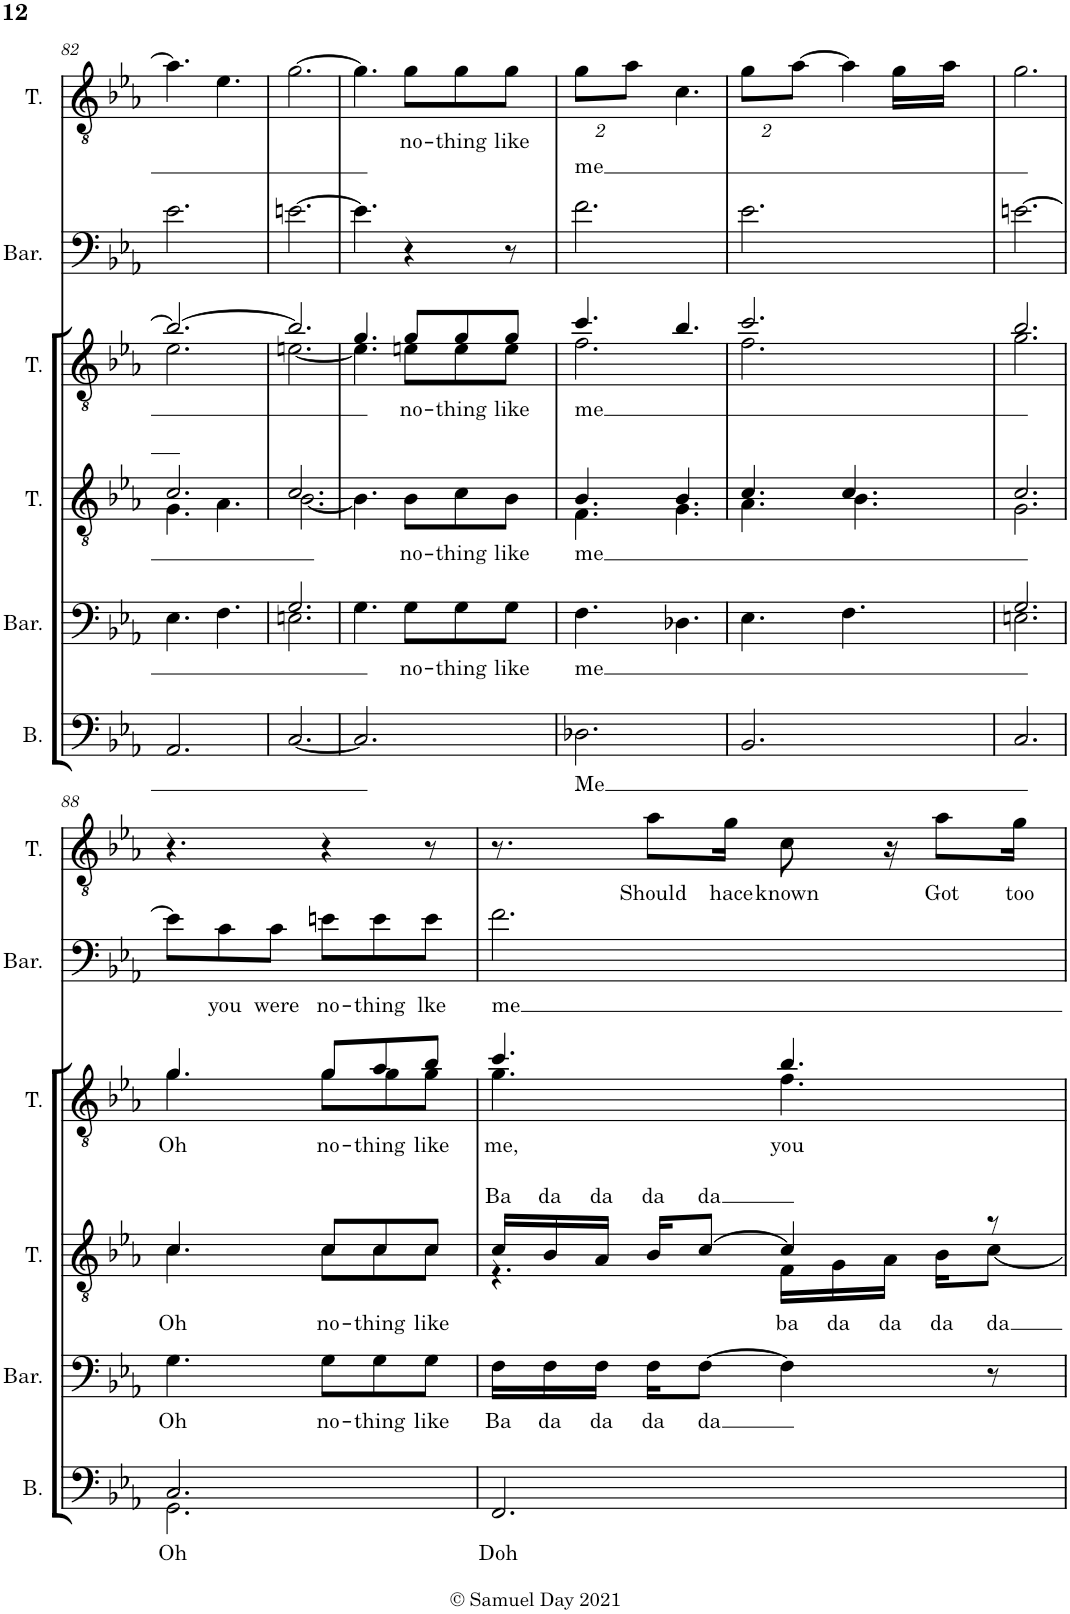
**kern	**text	**kern	**text	**kern	**text	**kern	**text	**kern	**text	**kern	**text	**text
*part6	*part6	*part5	*part5	*part4	*part4	*part3	*part3	*part2	*part2	*part1	*part1	*part1
*staff6	*staff6	*staff5	*staff5	*staff4	*staff4	*staff3	*staff3	*staff2	*staff2	*staff1	*staff1	*staff1
*I"Bass	*	*I"Baritone	*	*I"Tenor	*	*I"Tenor	*	*I"Baritone	*	*I"Tenor	*	*
*I'B.	*	*I'Bar.	*	*I'T.	*	*I'T.	*	*I'Bar.	*	*I'T.	*	*
!!LO:PB:g=z
*clefF4	*	*clefF4	*	*clefGv2	*	*clefGv2	*	*clefF4	*	*clefGv2	*	*
*k[b-e-a-]	*	*k[b-e-a-]	*	*k[b-e-a-]	*	*k[b-e-a-]	*	*k[b-e-a-]	*	*k[b-e-a-]	*	*
*M6/8	*	*M6/8	*	*M6/8	*	*M6/8	*	*M6/8	*	*M6/8	*	*
=82	=82	=82	=82	=82	=82	=82	=82	=82	=82	=82	=82	=82
*	*	*	*	*^	*	*^	*	*	*	*	*	*
2.AA-/	.	4.E-\	.	2.c/	4.G\	.	2.b-/_	2.e-\	.	2.e-\	.	4.a-\]	.	.
.	.	4.F\	.	.	4.A-\	.	.	.	.	.	.	4.e-\	.	.
=83	=83	=83	=83	=83	=83	=83	=83	=83	=83	=83	=83	=83	=83	=83
*	*	*^	*	*	*	*	*	*	*	*	*	*	*	*
[2.C/	.	2.G/	2.En\	.	2.c/	[2.B-\	.	2.b-/]	[2.en\	.	[2.en\	.	[2.g\	.	.
*	*	*v	*v	*	*	*	*	*	*	*	*	*	*	*	*
*	*	*	*	*v	*v	*	*	*	*	*	*	*	*	*
=84	=84	=84	=84	=84	=84	=84	=84	=84	=84	=84	=84	=84	=84
2.C/]	.	4.G\	.	4.B-\]	.	4.g/	4.e\]	.	4.e\]	.	4.g\]	.	.
!	!	!	!LO:LY:b	!	!LO:LY:b	!	!	!LO:LY:b	!	!	!	!LO:LY:b	!
.	.	8G\L	no-	8B-\L	no-	8g/L	8en\L	no-	4r	.	8g\L	no-	.
!	!	!	!LO:LY:b	!	!LO:LY:b	!	!	!LO:LY:b	!	!	!	!LO:LY:b	!
.	.	8G\	-thing	8c\	-thing	8g/	8e\	-thing	.	.	8g\	-thing	.
!	!	!	!LO:LY:b	!	!LO:LY:b	!	!	!LO:LY:b	!	!	!	!LO:LY:b	!
.	.	8G\J	like	8B-\J	like	8g/J	8e\J	like	8r	.	8g\J	like	.
=85	=85	=85	=85	=85	=85	=85	=85	=85	=85	=85	=85	=85	=85
!	!LO:LY:b	!	!LO:LY:b	!	!LO:LY:b	!	!	!LO:LY:b	!	!	!	!	!
*	*	*	*	*^	*	*	*	*	*	*	*	*	*
*	*	*	*	*	*	*	*	*	*	*	*	*Xbrackettup	*	*
!	!	!	!	!	!	!	!	!	!	!	!	!	!	!LO:LY:b
2.D-X\	Me	4.F\	me	4.F\	4.B-/	me	4.cc/	2.f\	me	2.f\	.	16%3g\L	.	me
.	.	.	.	.	.	.	.	.	.	.	.	16%3a-\J	.	.
.	.	4.D-X\	.	4.G\	4.B-/	.	4.b-/	.	.	.	.	4.c\	.	.
=86	=86	=86	=86	=86	=86	=86	=86	=86	=86	=86	=86	=86	=86	=86
2.BB-/	.	4.E-\	.	4.A-\	4.c/	.	2.cc/	2.f\	.	2.e-\	.	16%3g\L	.	.
.	.	.	.	.	.	.	.	.	.	.	.	[16%3a-\J	.	.
.	.	4.F\	.	4.B-\	4.c/	.	.	.	.	.	.	4a-\]	.	.
.	.	.	.	.	.	.	.	.	.	.	.	16g\LL	.	.
.	.	.	.	.	.	.	.	.	.	.	.	16a-\JJ	.	.
=87	=87	=87	=87	=87	=87	=87	=87	=87	=87	=87	=87	=87	=87	=87
*	*	*^	*	*	*	*	*	*	*	*	*	*	*	*
2.C/	.	2.G/	2.En\	.	2.G\	2.c/	.	2.b-/	2.g\	.	[2.en\	.	2.g\	.	.
!!LO:LB:g=z
=88	=88	=88	=88	=88	=88	=88	=88	=88	=88	=88	=88	=88	=88	=88	=88
!	!LO:LY:b	!	!	!LO:LY:b	!	!	!LO:LY:b	!	!	!LO:LY:b	!	!	!	!	!
*^	*	*v	*v	*	*	*	*	*	*	*	*	*	*	*	*
2.C/	2.GG\	Oh	4.G\	Oh	4.c/	4.c\	Oh	4.g/	4.g\	Oh	8e\L]	.	4.r	.	.
!	!	!	!	!	!	!	!	!	!	!	!	!LO:LY:b	!	!	!
.	.	.	.	.	.	.	.	.	.	.	8c\	you	.	.	.
!	!	!	!	!	!	!	!	!	!	!	!	!LO:LY:b	!	!	!
.	.	.	.	.	.	.	.	.	.	.	8c\J	were	.	.	.
!	!	!	!	!LO:LY:b	!	!	!LO:LY:b	!	!	!LO:LY:b	!	!LO:LY:b	!	!	!
.	.	.	8G\L	no-	8c/L	8c\L	no-	8g/L	8g\L	no-	8en\L	no-	4r	.	.
!	!	!	!	!LO:LY:b	!	!	!LO:LY:b	!	!	!LO:LY:b	!	!LO:LY:b	!	!	!
.	.	.	8G\	-thing	8c/	8c\	-thing	8a-/	8g\	-thing	8e\	-thing	.	.	.
!	!	!	!	!LO:LY:b	!	!	!LO:LY:b	!	!	!LO:LY:b	!	!LO:LY:b	!	!	!
.	.	.	8G\J	like	8c/J	8c\J	like	8b-/J	8g\J	like	8e\J	lke	8r	.	.
*v	*v	*	*	*	*	*	*	*	*	*	*	*	*	*	*
=89	=89	=89	=89	=89	=89	=89	=89	=89	=89	=89	=89	=89	=89	=89
!	!LO:LY:b	!	!LO:LY:b	!	!	!LO:LY:a	!	!	!LO:LY:b	!	!LO:LY:b	!	!	!
2.FF/	Doh	16F\LL	Ba	16c/LL	4.r	Ba	4.cc/	4.g\	me,	2.f\	me	8.r	.	.
!	!	!	!LO:LY:b	!	!	!LO:LY:a	!	!	!	!	!	!	!	!
.	.	16F\	da	16B-/	.	da	.	.	.	.	.	.	.	.
!	!	!	!LO:LY:b	!	!	!LO:LY:a	!	!	!	!	!	!	!	!
.	.	16F\JJ	da	16A-/JJ	.	da	.	.	.	.	.	.	.	.
!	!	!	!LO:LY:b	!	!	!LO:LY:a	!	!	!	!	!	!	!LO:LY:b	!
.	.	16F\KL	da	16B-/KL	.	da	.	.	.	.	.	8a-\L	Should	.
!	!	!	!LO:LY:b	!	!	!LO:LY:a	!	!	!	!	!	!	!	!
.	.	[8F\J	da	[8c/J	.	da	.	.	.	.	.	.	.	.
!	!	!	!	!	!	!	!	!	!	!	!	!	!LO:LY:b	!
.	.	.	.	.	.	.	.	.	.	.	.	16g\Jk	hace	.
!	!	!	!	!	!	!LO:LY:b	!	!	!LO:LY:b	!	!	!	!LO:LY:b	!
.	.	4F\]	.	4c/]	16F\LL	ba	4.b-/	4.f\	you	.	.	8c\	known	.
!	!	!	!	!	!	!LO:LY:b	!	!	!	!	!	!	!	!
.	.	.	.	.	16G\	da	.	.	.	.	.	.	.	.
!	!	!	!	!	!	!LO:LY:b	!	!	!	!	!	!	!	!
.	.	.	.	.	16A-\JJ	da	.	.	.	.	.	16r	.	.
!	!	!	!	!	!	!LO:LY:b	!	!	!	!	!	!	!LO:LY:b	!
.	.	.	.	.	16B-\KL	da	.	.	.	.	.	8a-\L	Got	.
!	!	!	!	!	!	!LO:LY:b	!	!	!	!	!	!	!	!
.	.	8r	.	8r	[8c\J	da	.	.	.	.	.	.	.	.
!	!	!	!	!	!	!	!	!	!	!	!	!	!LO:LY:b	!
.	.	.	.	.	.	.	.	.	.	.	.	16g\Jk	too	.
*	*	*	*	*v	*v	*	*	*	*	*	*	*	*	*
*	*	*	*	*	*	*v	*v	*	*	*	*	*	*
=	=	=	=	=	=	=	=	=	=	=	=	=
*-	*-	*-	*-	*-	*-	*-	*-	*-	*-	*-	*-	*-
